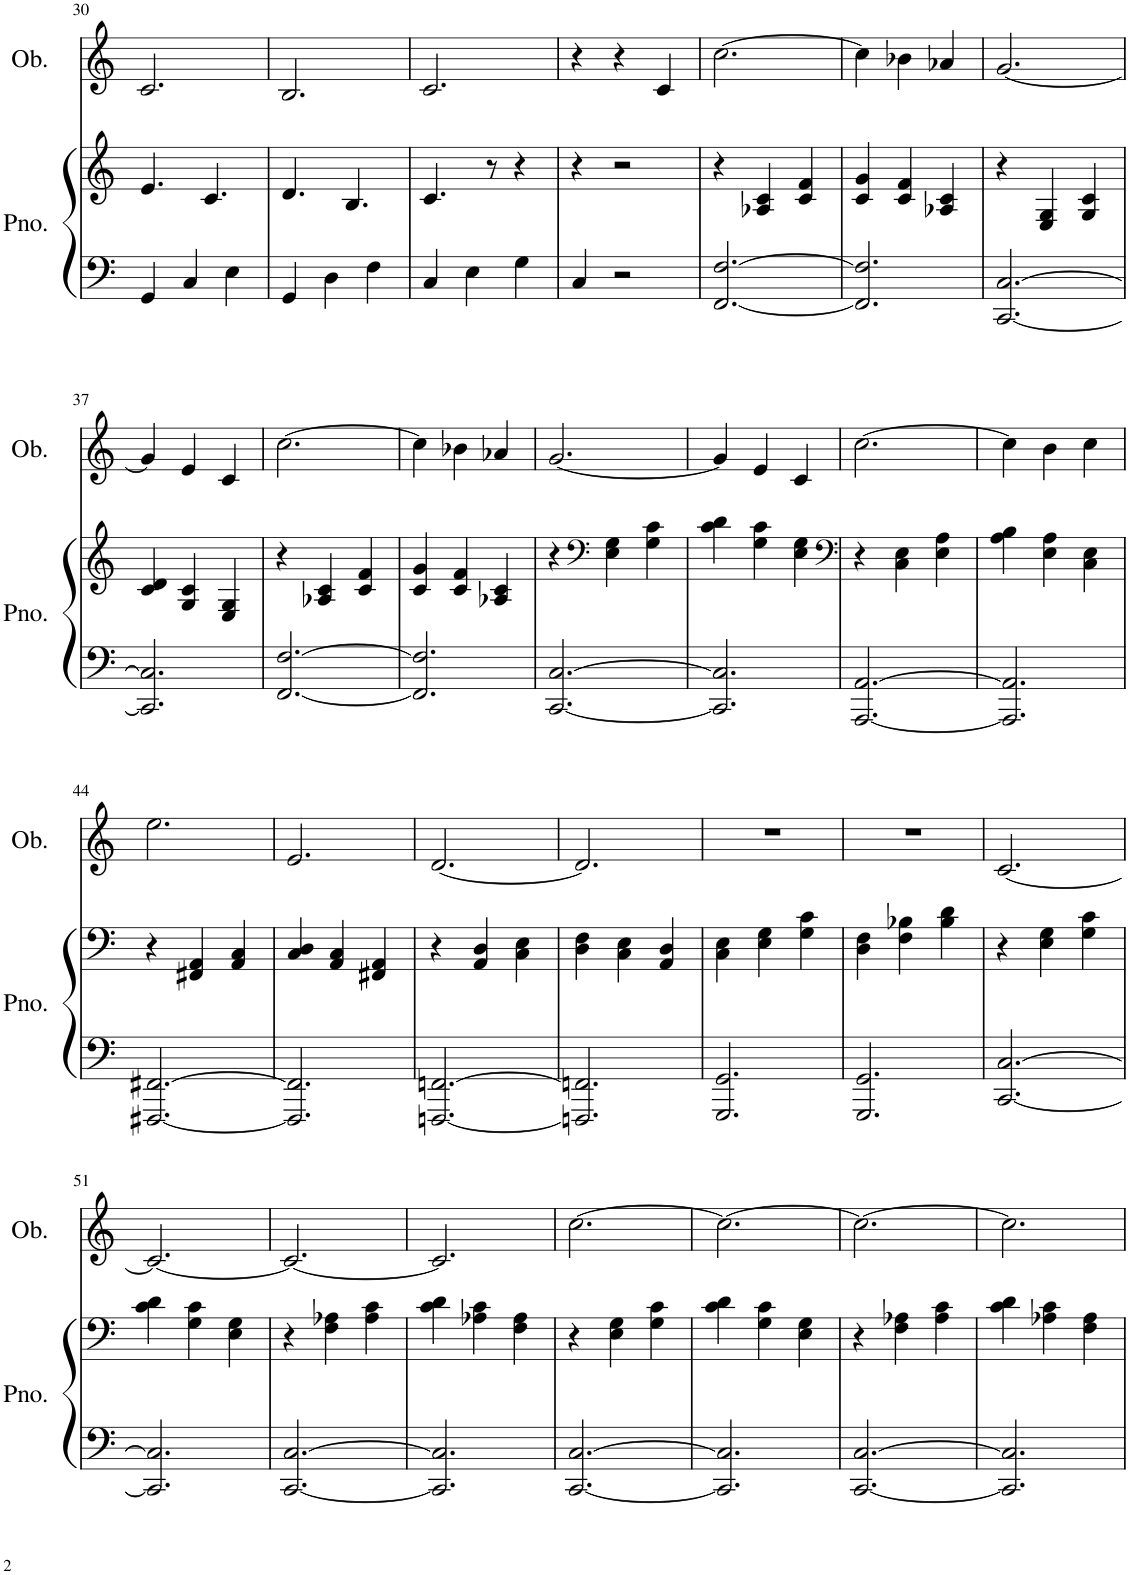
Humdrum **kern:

**kern	**kern	**kern
*part2	*part2	*part1
*staff3	*staff2	*staff1
*I"Piano	*	*I"Oboe
*I'Pno.	*	*I'Ob.
!!LO:PB:g=z
*clefF4	*clefG2	*clefG2
*k[]	*k[]	*k[]
*M3/4	*M3/4	*M3/4
=30	=30	=30
4GG/	4.e/	2.c/
4C/	.	.
.	4.c/	.
4E\	.	.
=31	=31	=31
4GG/	4.d/	2.B/
4D\	.	.
.	4.B/	.
4F\	.	.
=32	=32	=32
4C/	4.c/	2.c/
4E\	.	.
.	8r	.
4G\	4r	.
=33	=33	=33
4C/	4r	4r
2r	2r	4r
.	.	4c/
=34	=34	=34
[2.FF/ [2.F/	4r	[2.cc\
.	4A-X/ 4c/	.
.	4c/ 4f/	.
=35	=35	=35
2.FF/] 2.F/]	4c/ 4g/	4cc\]
.	4c/ 4f/	4b-X\
.	4A-X/ 4c/	4a-X/
=36	=36	=36
[2.CC/ [2.C/	4r	[2.g/
.	4E/ 4G/	.
.	4G/ 4c/	.
!!LO:LB:g=z
=37	=37	=37
2.CC/] 2.C/]	4c/ 4d/	4g/]
.	4G/ 4c/	4e/
.	4E/ 4G/	4c/
=38	=38	=38
[2.FF/ [2.F/	4r	[2.cc\
.	4A-X/ 4c/	.
.	4c/ 4f/	.
=39	=39	=39
2.FF/] 2.F/]	4c/ 4g/	4cc\]
.	4c/ 4f/	4b-X\
.	4A-X/ 4c/	4a-X/
=40	=40	=40
[2.CC/ [2.C/	4r	[2.g/
*	*clefF4	*
.	4E\ 4G\	.
.	4G\ 4c\	.
=41	=41	=41
2.CC/] 2.C/]	4c\ 4d\	4g/]
.	4G\ 4c\	4e/
.	4E\ 4G\	4c/
=42	=42	=42
*	*clefF4	*
[2.AAA/ [2.AA/	4r	[2.cc\
.	4C\ 4E\	.
.	4E\ 4A\	.
=43	=43	=43
2.AAA/] 2.AA/]	4A\ 4B\	4cc\]
.	4E\ 4A\	4b\
.	4C\ 4E\	4cc\
!!LO:LB:g=z
=44	=44	=44
[2.FFF#X/ [2.FF#X/	4r	2.ee\
.	4FF#X/ 4AA/	.
.	4AA/ 4C/	.
=45	=45	=45
2.FFF#/] 2.FF#/]	4C/ 4D/	2.e/
.	4AA/ 4C/	.
.	4FF#X/ 4AA/	.
=46	=46	=46
[2.FFFn/ [2.FFn/	4r	[2.d/
.	4AA/ 4D/	.
.	4C\ 4E\	.
=47	=47	=47
2.FFFn/] 2.FFn/]	4D\ 4F\	2.d/]
.	4C\ 4E\	.
.	4AA/ 4D/	.
=48	=48	=48
2.GGG/ 2.GG/	4C\ 4E\	2.r
.	4E\ 4G\	.
.	4G\ 4c\	.
=49	=49	=49
2.GGG/ 2.GG/	4D\ 4F\	2.r
.	4F\ 4B-X\	.
.	4B-\ 4d\	.
=50	=50	=50
[2.CC/ [2.C/	4r	[2.c/
.	4E\ 4G\	.
.	4G\ 4c\	.
!!LO:LB:g=z
=51	=51	=51
2.CC/] 2.C/]	4c\ 4d\	2.c/_
.	4G\ 4c\	.
.	4E\ 4G\	.
=52	=52	=52
[2.CC/ [2.C/	4r	2.c/_
.	4F\ 4A-X\	.
.	4A-\ 4c\	.
=53	=53	=53
2.CC/] 2.C/]	4c\ 4d\	2.c/]
.	4A-X\ 4c\	.
.	4F\ 4A-\	.
=54	=54	=54
[2.CC/ [2.C/	4r	[2.cc\
.	4E\ 4G\	.
.	4G\ 4c\	.
=55	=55	=55
2.CC/] 2.C/]	4c\ 4d\	2.cc\_
.	4G\ 4c\	.
.	4E\ 4G\	.
=56	=56	=56
[2.CC/ [2.C/	4r	2.cc\_
.	4F\ 4A-X\	.
.	4A-\ 4c\	.
=57	=57	=57
2.CC/] 2.C/]	4c\ 4d\	2.cc\]
.	4A-X\ 4c\	.
.	4F\ 4A-\	.
=	=	=
*-	*-	*-
